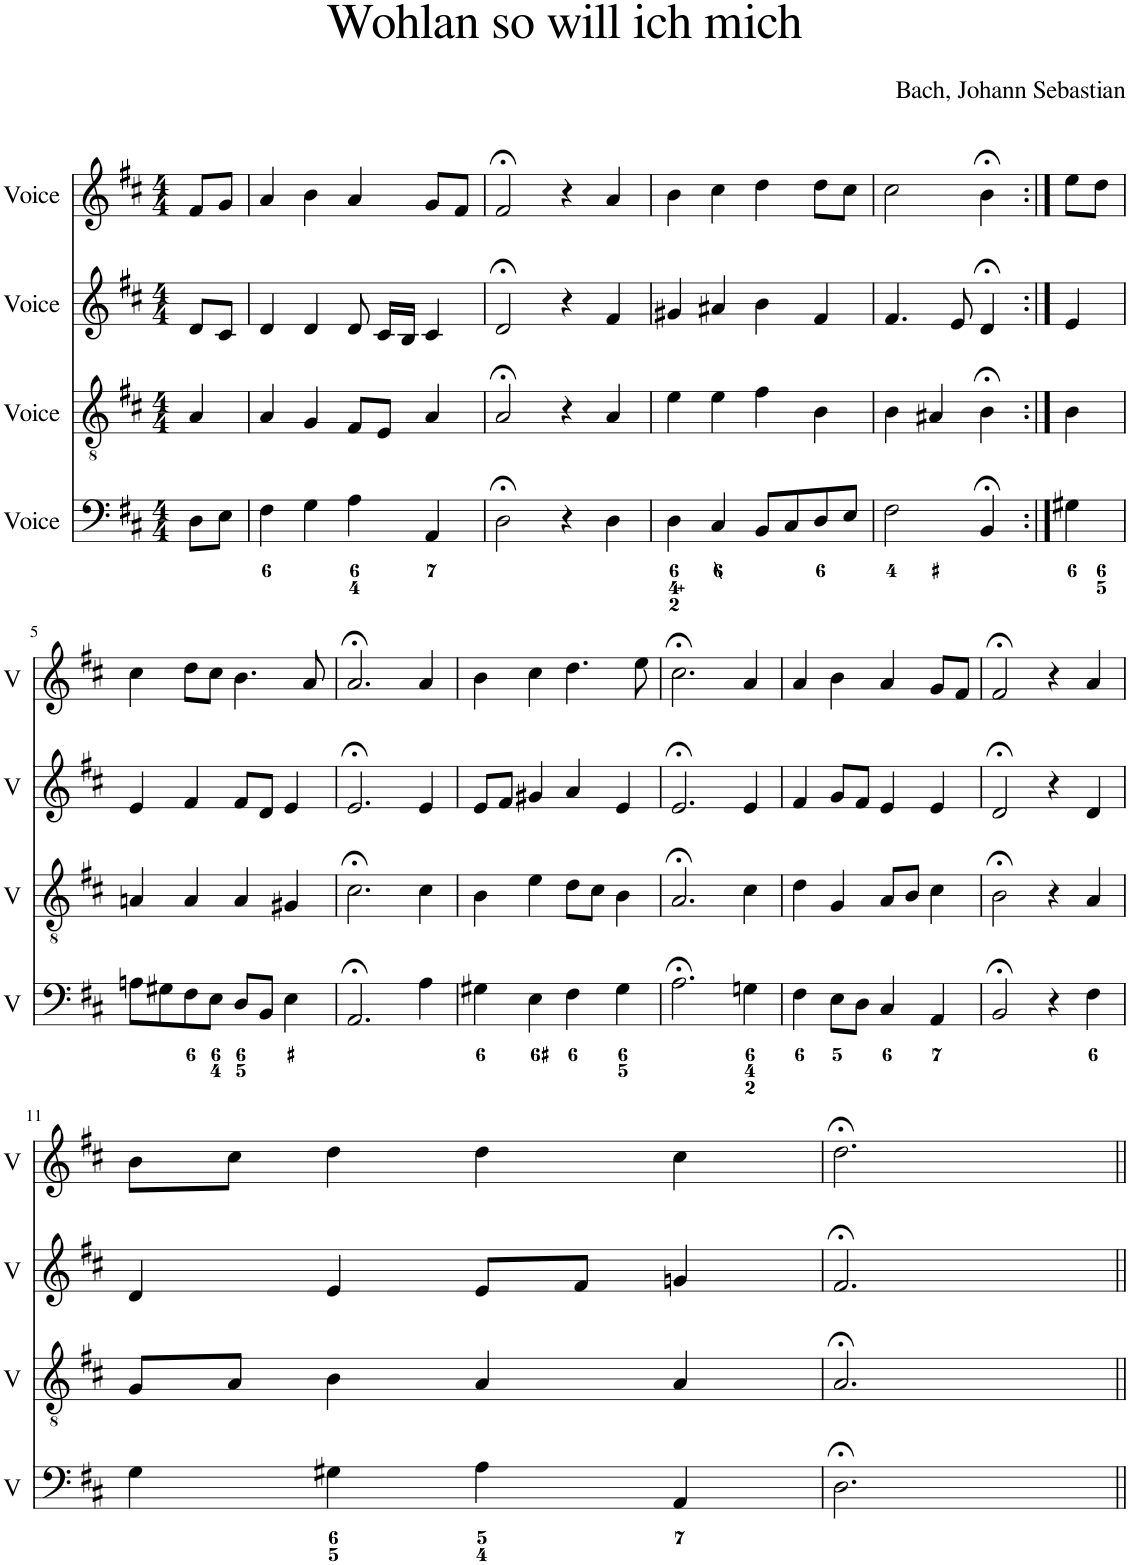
**kern	**kern	**kern	**kern
*part4	*part3	*part2	*part1
*staff4	*staff3	*staff2	*staff1
*I"Voice	*I"Voice	*I"Voice	*I"Voice
*I'V	*I'V	*I'V	*I'V
*clefF4	*clefGv2	*clefG2	*clefG2
*k[f#c#]	*k[f#c#]	*k[f#c#]	*k[f#c#]
*M4/4	*M4/4	*M4/4	*M4/4
=	=	=	=
8D\L	4A/	8d/L	8f#/L
8E\J	.	8c#/J	8g/J
=1	=1	=1	=1
4F#\	4A/	4d/	4a/
4G\	4G/	4d/	4b\
4A\	8F#/L	8d/	4a/
.	8E/J	16c#/LL	.
.	.	16B/JJ	.
4AA/	4A/	4c#/	8g/L
.	.	.	8f#/J
=2	=2	=2	=2
2D;<\	2A;</	2d;</	2f#;</
4r	4r	4r	4r
4D\	4A/	4f#/	4a/
=3	=3	=3	=3
4D\	4e\	4g#X/	4b\
4C#/	4e\	4a#X/	4cc#\
8BB/L	4f#\	4b\	4dd\
8C#/	.	.	.
8D/	4B\	4f#/	8dd\L
8E/J	.	.	8cc#\J
=4	=4	=4	=4
2F#\	4B\	4.f#/	2cc#\
.	4A#X/	.	.
.	.	8e/	.
4BB;</	4B;<\	4d;</	4b;<\
=4X1:|!	=4X1:|!	=4X1:|!	=4X1:|!
4G#X\	4B\	4e/	8ee\L
.	.	.	8dd\J
!!LO:LB:g=z
=5	=5	=5	=5
8An\L	4An/	4e/	4cc#\
8G#X\	.	.	.
8F#\	4A/	4f#/	8dd\L
8E\J	.	.	8cc#\J
8D/L	4A/	8f#/L	4.b\
8BB/J	.	8d/J	.
4E\	4G#X/	4e/	.
.	.	.	8a/
=6	=6	=6	=6
2.AA;</	2.c#;<\	2.e;</	2.a;</
4A\	4c#\	4e/	4a/
=7	=7	=7	=7
4G#X\	4B\	8e/L	4b\
.	.	8f#/J	.
4E\	4e\	4g#X/	4cc#\
4F#\	8d\L	4a/	4.dd\
.	8c#\J	.	.
4G#\	4B\	4e/	.
.	.	.	8ee\
=8	=8	=8	=8
2.A;<\	2.A;</	2.e;</	2.cc#;<\
4Gn\	4c#\	4e/	4a/
=9	=9	=9	=9
4F#\	4d\	4f#/	4a/
8E\L	4G/	8g/L	4b\
8D\J	.	8f#/J	.
4C#/	8A/L	4e/	4a/
.	8B/J	.	.
4AA/	4c#\	4e/	8g/L
.	.	.	8f#/J
=10	=10	=10	=10
2BB;</	2B;<\	2d;</	2f#;</
4r	4r	4r	4r
4F#\	4A/	4d/	4a/
!!LO:LB:g=z
=11	=11	=11	=11
4G\	8G/L	4d/	8b\L
.	8A/J	.	8cc#\J
4G#X\	4B\	4e/	4dd\
4A\	4A/	8e/L	4dd\
.	.	8f#/J	.
4AA/	4A/	4gn/	4cc#\
=12	=12	=12	=12
2.D;<\	2.A;</	2.f#;</	2.dd;<\
=||	=||	=||	=||
*-	*-	*-	*-
